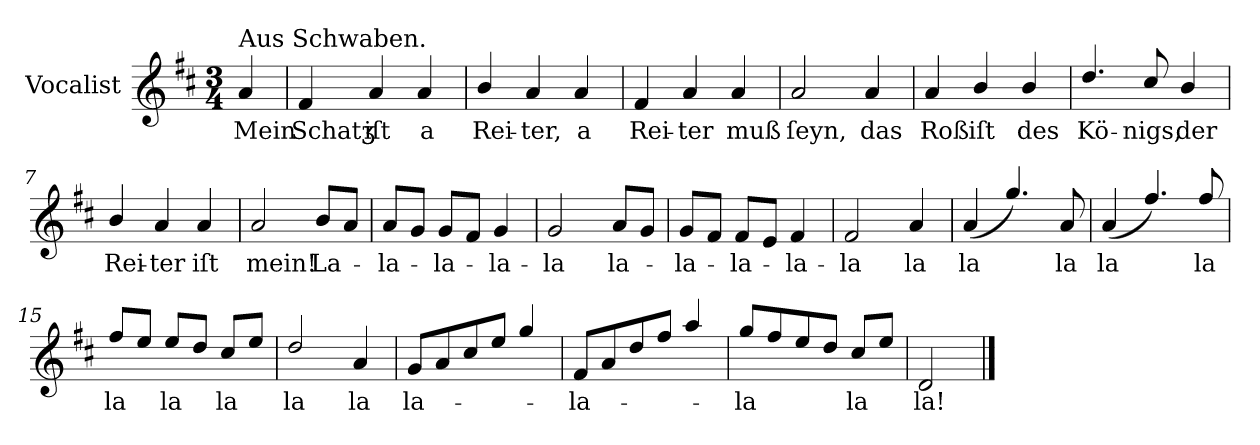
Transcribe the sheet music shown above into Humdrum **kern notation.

**kern	**text
*part1	*part1
*staff1	*staff1
*I"Vocalist	*
*k[f#c#]	*
*D:	*
*M3/4	*
=	=
!LO:TX:a:t=Aus Schwaben.	!
4a	Mein
=1	=1
4f#	Schatʒ
4a	iſt
4a	a
=2	=2
4b/	Rei-
4a	-ter,
4a	a
=3	=3
4f#	Rei-
4a	-ter
4a	muß
=4	=4
2a	ſeyn,
4a	das
=5	=5
4a	Roß
4b/	iſt
4b/	des
=6	=6
4.dd/	Kö-
8cc#/	-nigs,
4b/	der
=7	=7
4b/	Rei-
4a	-ter
4a	iſt
=8	=8
2a	mein!
8bL	La-
8aJ	.
=9	=9
8aL	-la-
8gJ	.
8gL	-la-
8f#J	.
4g	-la-
=10	=10
2g	-la
8aL	la-
8gJ	.
=11	=11
8gL	-la-
8f#J	.
8f#L	-la-
8eJ	.
4f#	-la-
=12	=12
2f#	-la
4a	la
=13	=13
(4a	la
4.gg/)	.
8a	la
=14	=14
(4a	la
4.ff#/)	.
8ff#/	la
=15	=15
8ff#/L	la
8eeJ	.
8ee/L	la
8ddJ	.
8cc#/L	la
8eeJ	.
=16	=16
2dd/	la
4a	la
=17	=17
8g/L	la-
8a	.
8cc#	.
8eeJ	.
4gg/	.
=18	=18
8f#/L	-la-
8a	.
8dd	.
8ff#J	.
4aa/	.
=19	=19
8gg/L	-la
8ff#	.
8ee	.
8ddJ	.
8cc#/L	la
8eeJ	.
=20	=20
2d	la!
==	==
*-	*-
